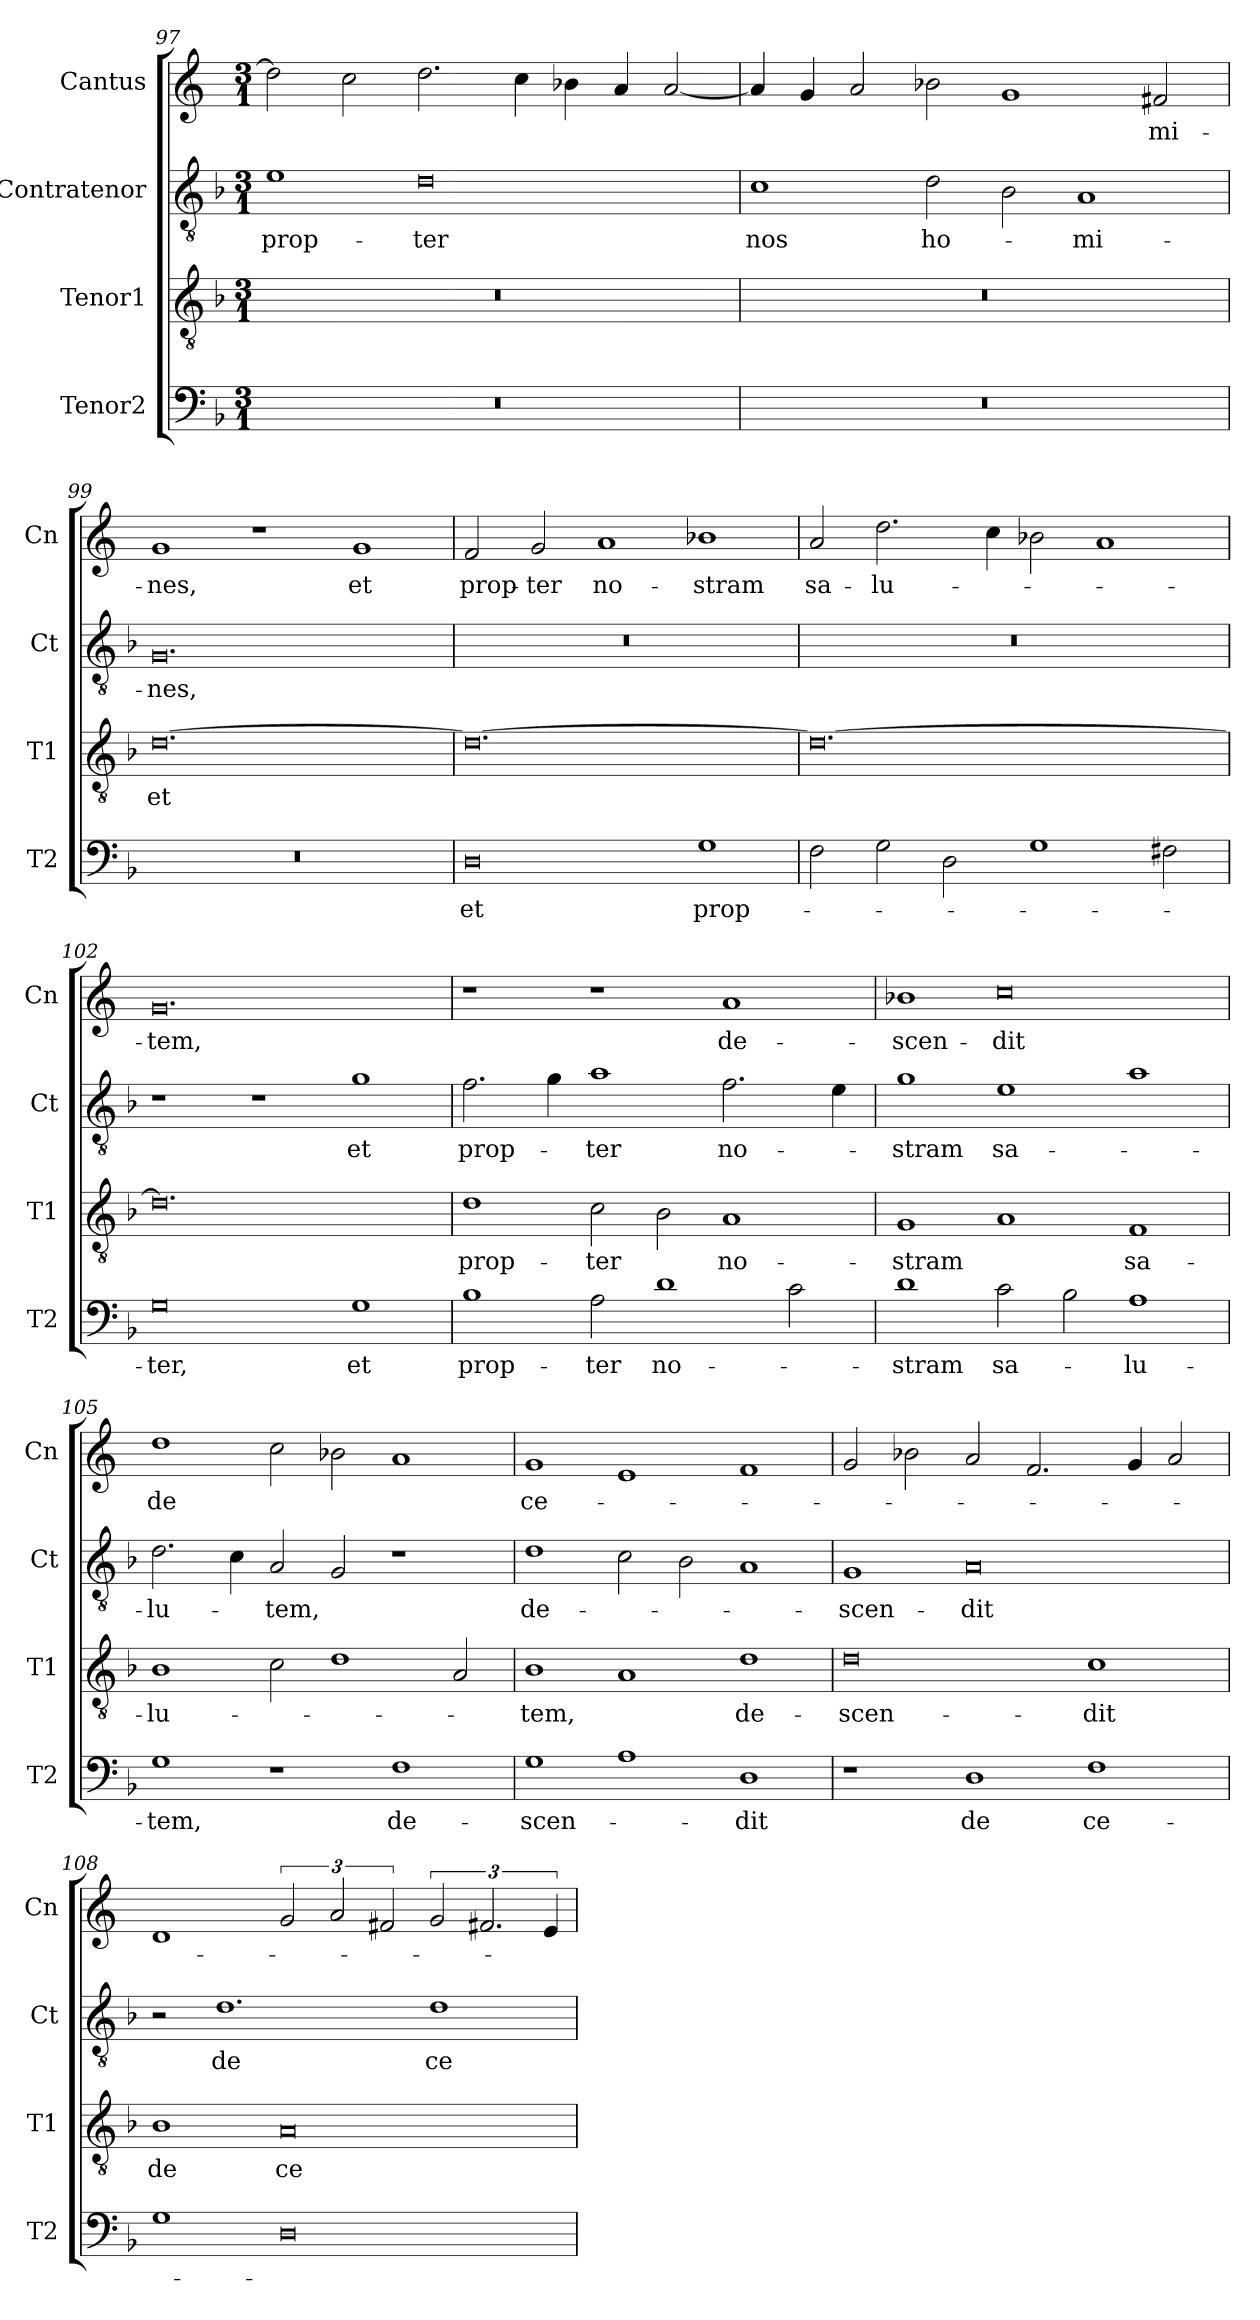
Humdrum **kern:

**kern	**text	**kern	**text	**kern	**text	**kern	**text
*part4	*part4	*part3	*part3	*part2	*part2	*part1	*part1
*staff4	*staff4	*staff3	*staff3	*staff2	*staff2	*staff1	*staff1
*I"Tenor2	*	*I"Tenor1	*	*I"Contratenor	*	*I"Cantus	*
*I'T2	*	*I'T1	*	*I'Ct	*	*I'Cn	*
*clefF4	*	*clefGv2	*	*clefGv2	*	*clefG2	*
*k[b-]	*	*k[b-]	*	*k[b-]	*	*k[]	*
*M3/1	*	*M3/1	*	*M3/1	*	*M3/1	*
=97	=97	=97	=97	=97	=97	=97	=97
0.r	.	0.r	.	1e	prop-	2dd\]	.
.	.	.	.	.	.	2cc\	.
.	.	.	.	0d	-ter	2.dd\	.
.	.	.	.	.	.	4cc\	.
.	.	.	.	.	.	4b-X\	.
.	.	.	.	.	.	4a/	.
.	.	.	.	.	.	[2a/	.
=98	=98	=98	=98	=98	=98	=98	=98
0.r	.	0.r	.	1c	nos	4a/]	.
.	.	.	.	.	.	4g/	.
.	.	.	.	.	.	2a/	.
.	.	.	.	2d\	ho-	2b-X\	.
.	.	.	.	2B-\	.	1g	.
.	.	.	.	1A	-mi-	.	.
.	.	.	.	.	.	2f#X/	-mi-
=99	=99	=99	=99	=99	=99	=99	=99
0.r	.	[0.d	et	0.G	-nes,	1g	-nes,
.	.	.	.	.	.	1r	.
.	.	.	.	.	.	1g	et
=100	=100	=100	=100	=100	=100	=100	=100
0D	et	0.d_	.	0.r	.	2f/	prop-
.	.	.	.	.	.	2g/	-ter
.	.	.	.	.	.	1a	no-
1G	prop-	.	.	.	.	1b-X	-stram
=101	=101	=101	=101	=101	=101	=101	=101
2F\	.	0.d_	.	0.r	.	2a/	sa-
2G\	.	.	.	.	.	2.dd\	-lu-
2D\	.	.	.	.	.	.	.
.	.	.	.	.	.	4cc\	.
1G	.	.	.	.	.	2b-X\	.
.	.	.	.	.	.	1a	.
2F#X\	.	.	.	.	.	.	.
=102	=102	=102	=102	=102	=102	=102	=102
0G	-ter,	0.d]	.	1r	.	0.g	-tem,
.	.	.	.	1r	.	.	.
1G	et	.	.	1g	et	.	.
=103	=103	=103	=103	=103	=103	=103	=103
1B-	prop-	1d	prop-	2.f\	prop-	1r	.
.	.	.	.	4g\	.	.	.
2A\	-ter	2c\	-ter	1a	-ter	1r	.
1d	no-	2B-\	.	.	.	.	.
.	.	1A	no-	2.f\	no-	1a	de-
2c\	.	.	.	.	.	.	.
.	.	.	.	4e\	.	.	.
=104	=104	=104	=104	=104	=104	=104	=104
1d	-stram	1G	-stram	1g	-stram	1b-X	-scen-
2c\	sa-	1A	.	1e	sa-	0cc	-dit
2B-\	.	.	.	.	.	.	.
1A	-lu-	1F	sa-	1a	.	.	.
=105	=105	=105	=105	=105	=105	=105	=105
1G	-tem,	1B-	-lu-	2.d\	-lu-	1dd	de
.	.	.	.	4c\	.	.	.
1r	.	2c\	.	2A/	-tem,	2cc\	.
.	.	1d	.	2G/	.	2b-X\	.
1F	de-	.	.	1r	.	1a	.
.	.	2A/	.	.	.	.	.
=106	=106	=106	=106	=106	=106	=106	=106
1G	-scen-	1B-	-tem,	1d	de-	1g	ce-
1A	.	1A	.	2c\	.	1e	.
.	.	.	.	2B-\	.	.	.
1D	-dit	1d	de-	1A	.	1f	.
=107	=107	=107	=107	=107	=107	=107	=107
1r	.	0d	-scen-	1G	-scen-	2g/	.
.	.	.	.	.	.	2b-X\	.
1D	de	.	.	0A	-dit	2a/	.
.	.	.	.	.	.	2.f/	.
1F	ce-	1c	-dit	.	.	.	.
.	.	.	.	.	.	4g/	.
.	.	.	.	.	.	2a/	.
=108	=108	=108	=108	=108	=108	=108	=108
1G	.	1B-	de	2r	.	1d	.
.	.	.	.	1.d	de	.	.
0D	.	0A	ce-	.	.	3g/	.
.	.	.	.	.	.	3a/	.
.	.	.	.	.	.	3f#X/	.
.	.	.	.	1d	ce-	3g/	.
.	.	.	.	.	.	3.f#X/	.
.	.	.	.	.	.	6e/	.
=	=	=	=	=	=	=	=
*-	*-	*-	*-	*-	*-	*-	*-
